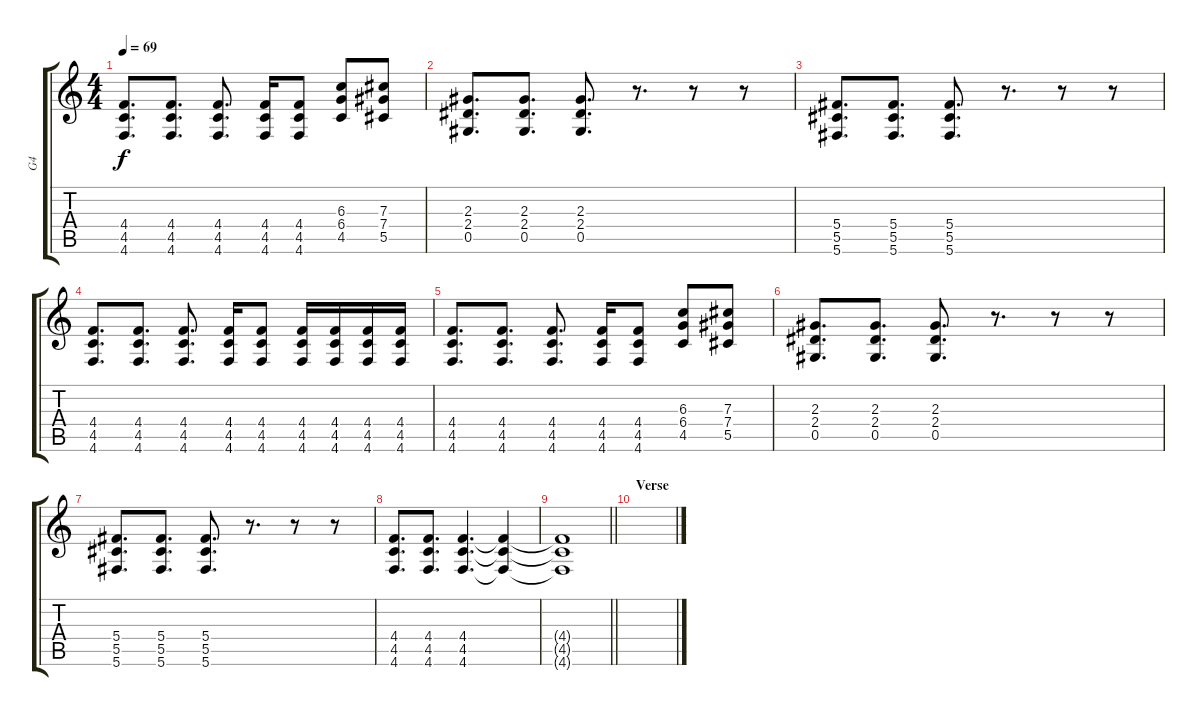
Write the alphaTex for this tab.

\track ("G4" "G4") {instrument distortionguitar}
\staff {score tabs}
\tuning (Eb4 Bb3 Gb3 Db3 Ab2 Db2) {hide}
\ts (4 4)
\tempo 69
\clef g2
\ks c
(4.4 4.5 4.6).8{d dy f} (4.4 4.5 4.6).8{d} (4.4 4.5 4.6).8{d} (4.4 4.5 4.6).16 (4.4 4.5 4.6).8 (6.3 6.4 4.5).8 (7.3 7.4 5.5).8 |
(2.3 2.4 0.5).8{d} (2.3 2.4 0.5).8{d} (2.3 2.4 0.5).8{d} r.8{d} r.8 r.8 |
(5.4 5.5 5.6).8{d} (5.4 5.5 5.6).8{d} (5.4 5.5 5.6).8{d} r.8{d} r.8 r.8 |
(4.4 4.5 4.6).8{d} (4.4 4.5 4.6).8{d} (4.4 4.5 4.6).8{d} (4.4 4.5 4.6).16 (4.4 4.5 4.6).8 (4.4 4.5 4.6).16 (4.4 4.5 4.6).16 (4.4 4.5 4.6).16 (4.4 4.5 4.6).16 |
(4.4 4.5 4.6).8{d} (4.4 4.5 4.6).8{d} (4.4 4.5 4.6).8{d} (4.4 4.5 4.6).16 (4.4 4.5 4.6).8 (6.3 6.4 4.5).8 (7.3 7.4 5.5).8 |
(2.3 2.4 0.5).8{d} (2.3 2.4 0.5).8{d} (2.3 2.4 0.5).8{d} r.8{d} r.8 r.8 |
(5.4 5.5 5.6).8{d} (5.4 5.5 5.6).8{d} (5.4 5.5 5.6).8{d} r.8{d} r.8 r.8 |
(4.4 4.5 4.6).8{d} (4.4 4.5 4.6).8{d} (4.4 4.5 4.6).4{d} (4.4{t} 4.5{t} 4.6{t}).4 |
\barLineRight lightlight
(4.4{t} 4.5{t} 4.6{t}).1 |
\section ("" "Verse")
